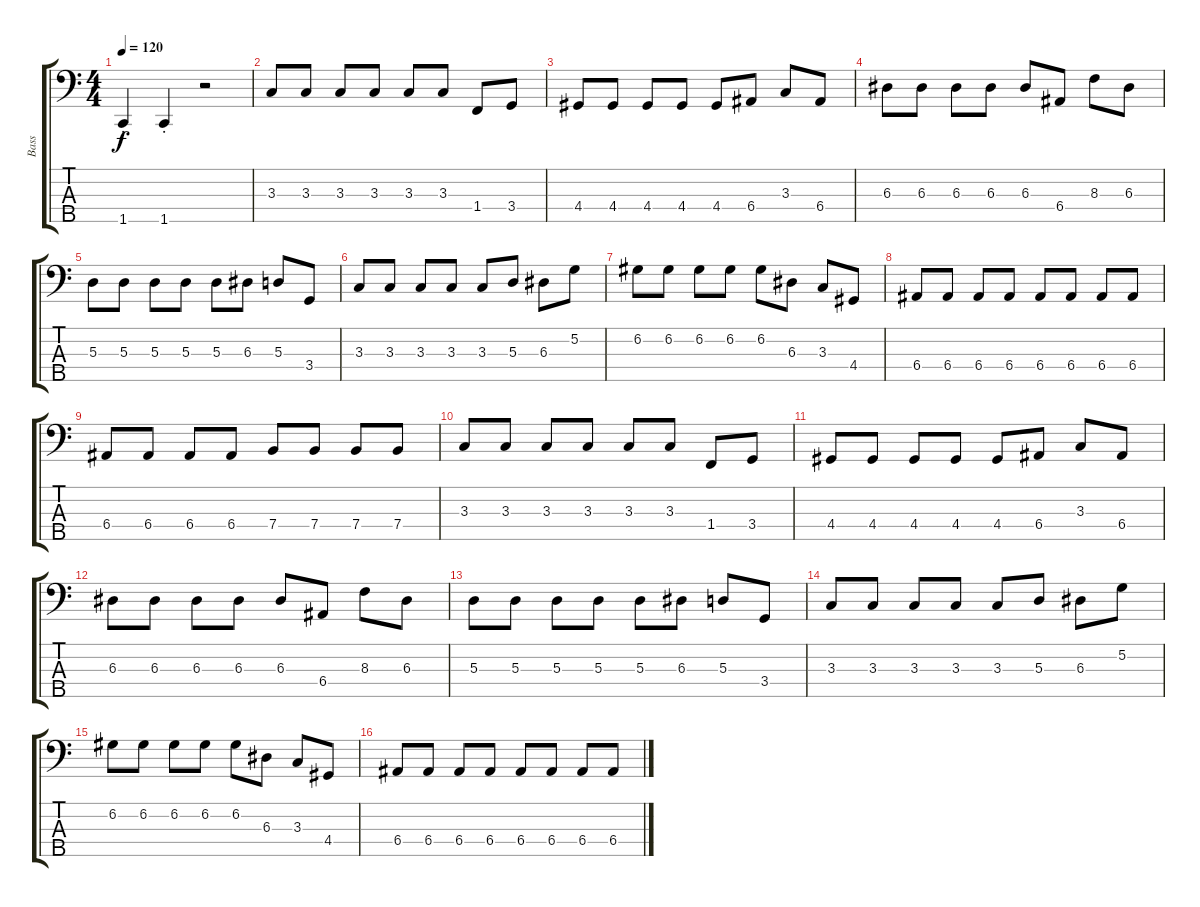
\track ("Bass" "Bass") {instrument electricbassfinger}
\staff {score tabs}
\tuning (G2 D2 A1 E1 B0) {hide}
\ts (4 4)
\tempo 120
\clef f4
\ks c
1.5{st}.4{dy f} 1.5{st}.4 r.2 |
3.3.8 3.3.8 3.3.8 3.3.8 3.3.8 3.3.8 1.4.8 3.4.8 |
4.4.8 4.4.8 4.4.8 4.4.8 4.4.8 6.4.8 3.3.8 6.4.8 |
6.3.8 6.3.8 6.3.8 6.3.8 6.3.8 6.4.8 8.3.8 6.3.8 |
5.3.8 5.3.8 5.3.8 5.3.8 5.3.8 6.3.8 5.3.8 3.4.8 |
3.3.8 3.3.8 3.3.8 3.3.8 3.3.8 5.3.8 6.3.8 5.2.8 |
6.2.8 6.2.8 6.2.8 6.2.8 6.2.8 6.3.8 3.3.8 4.4.8 |
6.4.8 6.4.8 6.4.8 6.4.8 6.4.8 6.4.8 6.4.8 6.4.8 |
6.4.8 6.4.8 6.4.8 6.4.8 7.4.8 7.4.8 7.4.8 7.4.8 |
3.3.8 3.3.8 3.3.8 3.3.8 3.3.8 3.3.8 1.4.8 3.4.8 |
4.4.8 4.4.8 4.4.8 4.4.8 4.4.8 6.4.8 3.3.8 6.4.8 |
6.3.8 6.3.8 6.3.8 6.3.8 6.3.8 6.4.8 8.3.8 6.3.8 |
5.3.8 5.3.8 5.3.8 5.3.8 5.3.8 6.3.8 5.3.8 3.4.8 |
3.3.8 3.3.8 3.3.8 3.3.8 3.3.8 5.3.8 6.3.8 5.2.8 |
6.2.8 6.2.8 6.2.8 6.2.8 6.2.8 6.3.8 3.3.8 4.4.8 |
6.4.8 6.4.8 6.4.8 6.4.8 6.4.8 6.4.8 6.4.8 6.4.8
